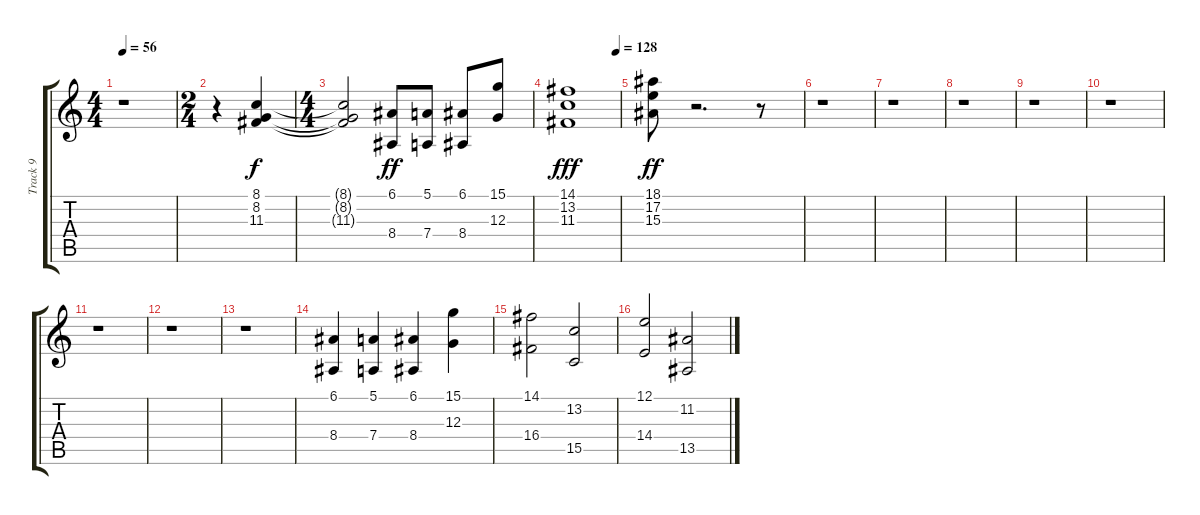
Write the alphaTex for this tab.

\track ("Track 9" "Track 9") {instrument trumpet}
\staff {score tabs}
\tuning (E4 B3 G3 D3 A2 E2) {hide}
\ts (4 4)
\tempo 56
\clef g2
\ks c
r.1{dy f} |
\ts (2 4)
r.4 (8.1 8.2 11.3).4 |
\ts (4 4)
(8.1{t} 8.2{t} 11.3{t}).2 (6.1 8.4).8{dy ff} (5.1 7.4).8 (6.1 8.4).8 (15.1 12.3).8 |
\tempo (128 0.9375)
(14.1 13.2 11.3).1{dy fff} |
(18.1 17.2 15.3).8{dy ff} r.2{d} r.8 |
r.1 |
r.1 |
r.1 |
r.1 |
r.1 |
r.1 |
r.1 |
r.1 |
(6.1 8.4).4 (5.1 7.4).4 (6.1 8.4).4 (15.1 12.3).4 |
(14.1 16.4).2 (13.2 15.5).2 |
(12.1 14.4).2 (11.2 13.5).2
